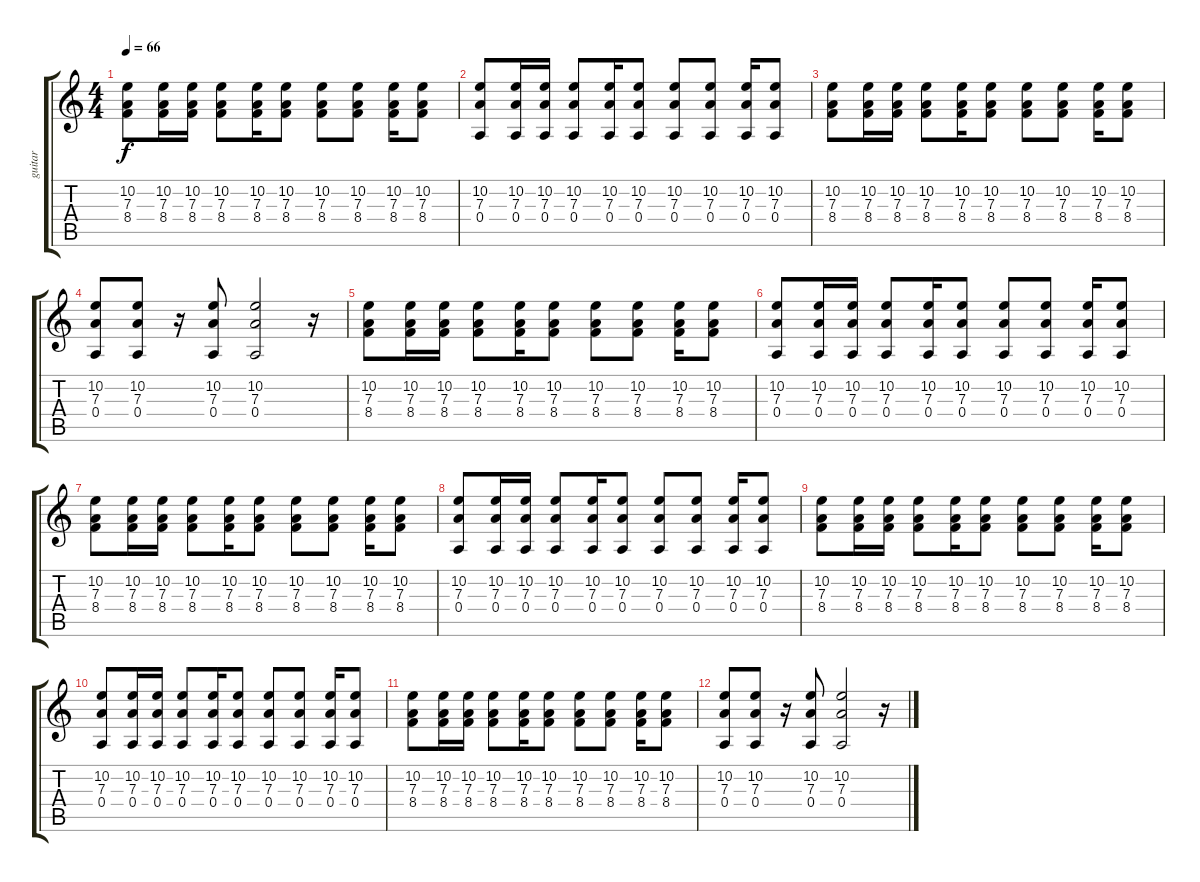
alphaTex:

\track ("guitar" "guitar") {instrument acousticguitarnylon}
\staff {score tabs}
\tuning (B3 Gb3 D3 A2 E2 B1) {hide}
\ts (4 4)
\tempo 66
\clef g2
\ks c
(10.2 7.3 8.4).8{dy f instrument acousticguitarnylon} (10.2 7.3 8.4).16 (10.2 7.3 8.4).16 (10.2 7.3 8.4).8 (10.2 7.3 8.4).16 (10.2 7.3 8.4).8 (10.2 7.3 8.4).8 (10.2 7.3 8.4).8 (10.2 7.3 8.4).16 (10.2 7.3 8.4).8 |
(10.2 7.3 0.4).8 (10.2 7.3 0.4).16 (10.2 7.3 0.4).16 (10.2 7.3 0.4).8 (10.2 7.3 0.4).16 (10.2 7.3 0.4).8 (10.2 7.3 0.4).8 (10.2 7.3 0.4).8 (10.2 7.3 0.4).16 (10.2 7.3 0.4).8 |
(10.2 7.3 8.4).8 (10.2 7.3 8.4).16 (10.2 7.3 8.4).16 (10.2 7.3 8.4).8 (10.2 7.3 8.4).16 (10.2 7.3 8.4).8 (10.2 7.3 8.4).8 (10.2 7.3 8.4).8 (10.2 7.3 8.4).16 (10.2 7.3 8.4).8 |
(10.2 7.3 0.4).8 (10.2 7.3 0.4).8 r.16 (10.2 7.3 0.4).8 (10.2 7.3 0.4).2 r.16 |
(10.2 7.3 8.4).8 (10.2 7.3 8.4).16 (10.2 7.3 8.4).16 (10.2 7.3 8.4).8 (10.2 7.3 8.4).16 (10.2 7.3 8.4).8 (10.2 7.3 8.4).8 (10.2 7.3 8.4).8 (10.2 7.3 8.4).16 (10.2 7.3 8.4).8 |
(10.2 7.3 0.4).8 (10.2 7.3 0.4).16 (10.2 7.3 0.4).16 (10.2 7.3 0.4).8 (10.2 7.3 0.4).16 (10.2 7.3 0.4).8 (10.2 7.3 0.4).8 (10.2 7.3 0.4).8 (10.2 7.3 0.4).16 (10.2 7.3 0.4).8 |
(10.2 7.3 8.4).8 (10.2 7.3 8.4).16 (10.2 7.3 8.4).16 (10.2 7.3 8.4).8 (10.2 7.3 8.4).16 (10.2 7.3 8.4).8 (10.2 7.3 8.4).8 (10.2 7.3 8.4).8 (10.2 7.3 8.4).16 (10.2 7.3 8.4).8 |
(10.2 7.3 0.4).8 (10.2 7.3 0.4).16 (10.2 7.3 0.4).16 (10.2 7.3 0.4).8 (10.2 7.3 0.4).16 (10.2 7.3 0.4).8 (10.2 7.3 0.4).8 (10.2 7.3 0.4).8 (10.2 7.3 0.4).16 (10.2 7.3 0.4).8 |
(10.2 7.3 8.4).8 (10.2 7.3 8.4).16 (10.2 7.3 8.4).16 (10.2 7.3 8.4).8 (10.2 7.3 8.4).16 (10.2 7.3 8.4).8 (10.2 7.3 8.4).8 (10.2 7.3 8.4).8 (10.2 7.3 8.4).16 (10.2 7.3 8.4).8 |
(10.2 7.3 0.4).8 (10.2 7.3 0.4).16 (10.2 7.3 0.4).16 (10.2 7.3 0.4).8 (10.2 7.3 0.4).16 (10.2 7.3 0.4).8 (10.2 7.3 0.4).8 (10.2 7.3 0.4).8 (10.2 7.3 0.4).16 (10.2 7.3 0.4).8 |
(10.2 7.3 8.4).8 (10.2 7.3 8.4).16 (10.2 7.3 8.4).16 (10.2 7.3 8.4).8 (10.2 7.3 8.4).16 (10.2 7.3 8.4).8 (10.2 7.3 8.4).8 (10.2 7.3 8.4).8 (10.2 7.3 8.4).16 (10.2 7.3 8.4).8 |
(10.2 7.3 0.4).8 (10.2 7.3 0.4).8 r.16 (10.2 7.3 0.4).8 (10.2 7.3 0.4).2 r.16
